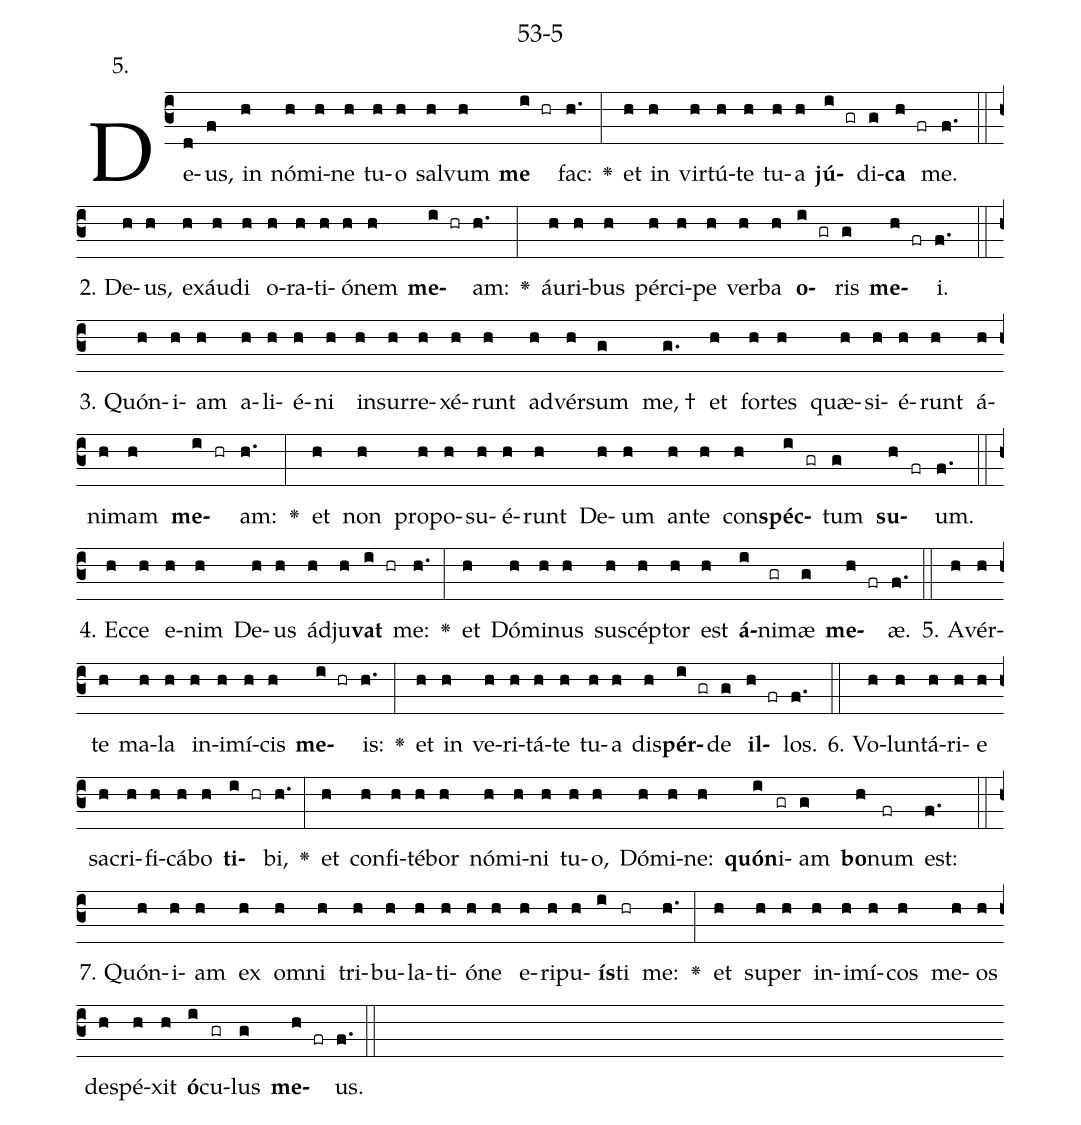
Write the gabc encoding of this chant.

name: 53-5;
annotation: 5.;
%%
(c3)De(d)us,(f) in(h) nó(h)mi(h)ne(h) tu(h)o(h) sal(h)vum(h) <b>me</b>(i hr) fac:(h.) <v>\greheightstar</v>(:) et(h) in(h) vir(h)tú(h)te(h) tu(h)a(h) <b>jú</b>(i gr)di(g)<b>ca</b>(h fr) me.(f.) (::)
2. De(h)us,(h) ex(h)áu(h)di(h) o(h)ra(h)ti(h)ó(h)nem(h) <b>me</b>(i hr)am:(h.) <v>\greheightstar</v>(:) áu(h)ri(h)bus(h) pér(h)ci(h)pe(h) ver(h)ba(h) <b>o</b>(i gr)ris(g) <b>me</b>(h fr)i.(f.) (::)
3. Quón(h)i(h)am(h) a(h)li(h)é(h)ni(h) in(h)sur(h)re(h)xé(h)runt(h) ad(h)vér(h)sum(g) me, †(g.) et(h) for(h)tes(h) quæ(h)si(h)é(h)runt(h) á(h)ni(h)mam(h) <b>me</b>(i hr)am:(h.) <v>\greheightstar</v>(:) et(h) non(h) pro(h)po(h)su(h)é(h)runt(h) De(h)um(h) an(h)te(h) con(h)<b>spéc</b>(i gr)tum(g) <b>su</b>(h fr)um.(f.) (::)
4. Ec(h)ce(h) e(h)nim(h) De(h)us(h) ád(h)ju(h)<b>vat</b>(i hr) me:(h.) <v>\greheightstar</v>(:) et(h) Dó(h)mi(h)nus(h) su(h)scép(h)tor(h) est(h) <b>á</b>(i)ni(gr)mæ(g) <b>me</b>(h fr)æ.(f.) (::)
5. A(h)vér(h)te(h) ma(h)la(h) in(h)i(h)mí(h)cis(h) <b>me</b>(i hr)is:(h.) <v>\greheightstar</v>(:) et(h) in(h) ve(h)ri(h)tá(h)te(h) tu(h)a(h) dis(h)<b>pér</b>(i gr)de(g) <b>il</b>(h fr)los.(f.) (::)
6. Vo(h)lun(h)tá(h)ri(h)e(h) sa(h)cri(h)fi(h)cá(h)bo(h) <b>ti</b>(i hr)bi,(h.) <v>\greheightstar</v>(:) et(h) con(h)fi(h)té(h)bor(h) nó(h)mi(h)ni(h) tu(h)o,(h) Dó(h)mi(h)ne:(h) <b>quón</b>(i)i(gr)am(g) <b>bo</b>(h)num(fr) est:(f.) (::)
7. Quón(h)i(h)am(h) ex(h) om(h)ni(h) tri(h)bu(h)la(h)ti(h)ó(h)ne(h) e(h)ri(h)pu(h)<b>ís</b>(i)ti(hr) me:(h.) <v>\greheightstar</v>(:) et(h) su(h)per(h) in(h)i(h)mí(h)cos(h) me(h)os(h) de(h)spé(h)xit(h) <b>ó</b>(i)cu(gr)lus(g) <b>me</b>(h fr)us.(f.) (::)
